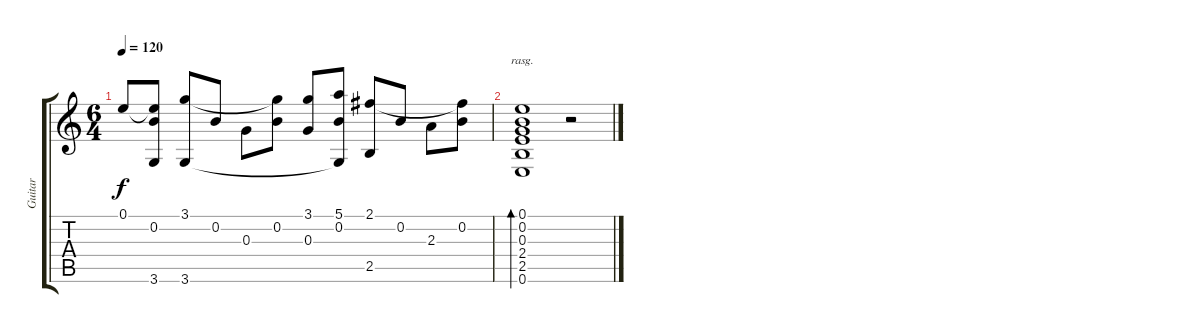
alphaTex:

\track ("Guitar" "Guitar") {instrument acousticguitarnylon}
\staff {score tabs}
\tuning (E4 B3 G3 D3 A2 E2) {hide}
\ts (6 4)
\tempo 120
\clef g2
\ks c
0.1.8{dy f} (0.1{t} 0.2 3.6{t}).8 (3.1 3.6).8 0.2.8 0.3.8 (3.1{t} 0.2).8 (3.1 0.3).8 (5.1 0.2 3.6{t}).8 (2.1 2.5).8 0.2.8 2.3.8 (2.1{t} 0.2).8 |
(0.1 0.2 0.3 2.4 2.5 0.6).1{bd 480 rasg ii} r.2
